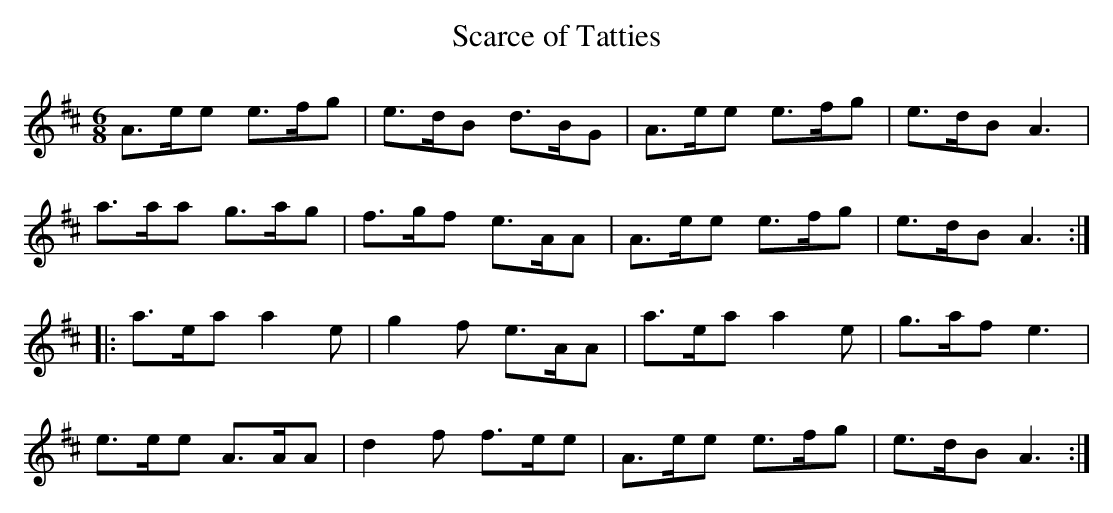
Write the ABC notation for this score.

X:1
T:Scarce of Tatties
M:6/8
L:1/8
K:A Mix
A>ee e>fg|e>dB d>BG|A>ee e>fg|e>dB A3 |
a>aa g>ag|f>gf e>AA|A>ee e>fg|e>dB A3::
a>ea a2e |g2f  e>AA|a>ea a2e |g>af e3 |
e>ee A>AA|d2f  f>ee|A>ee e>fg|e>dB A3:|
